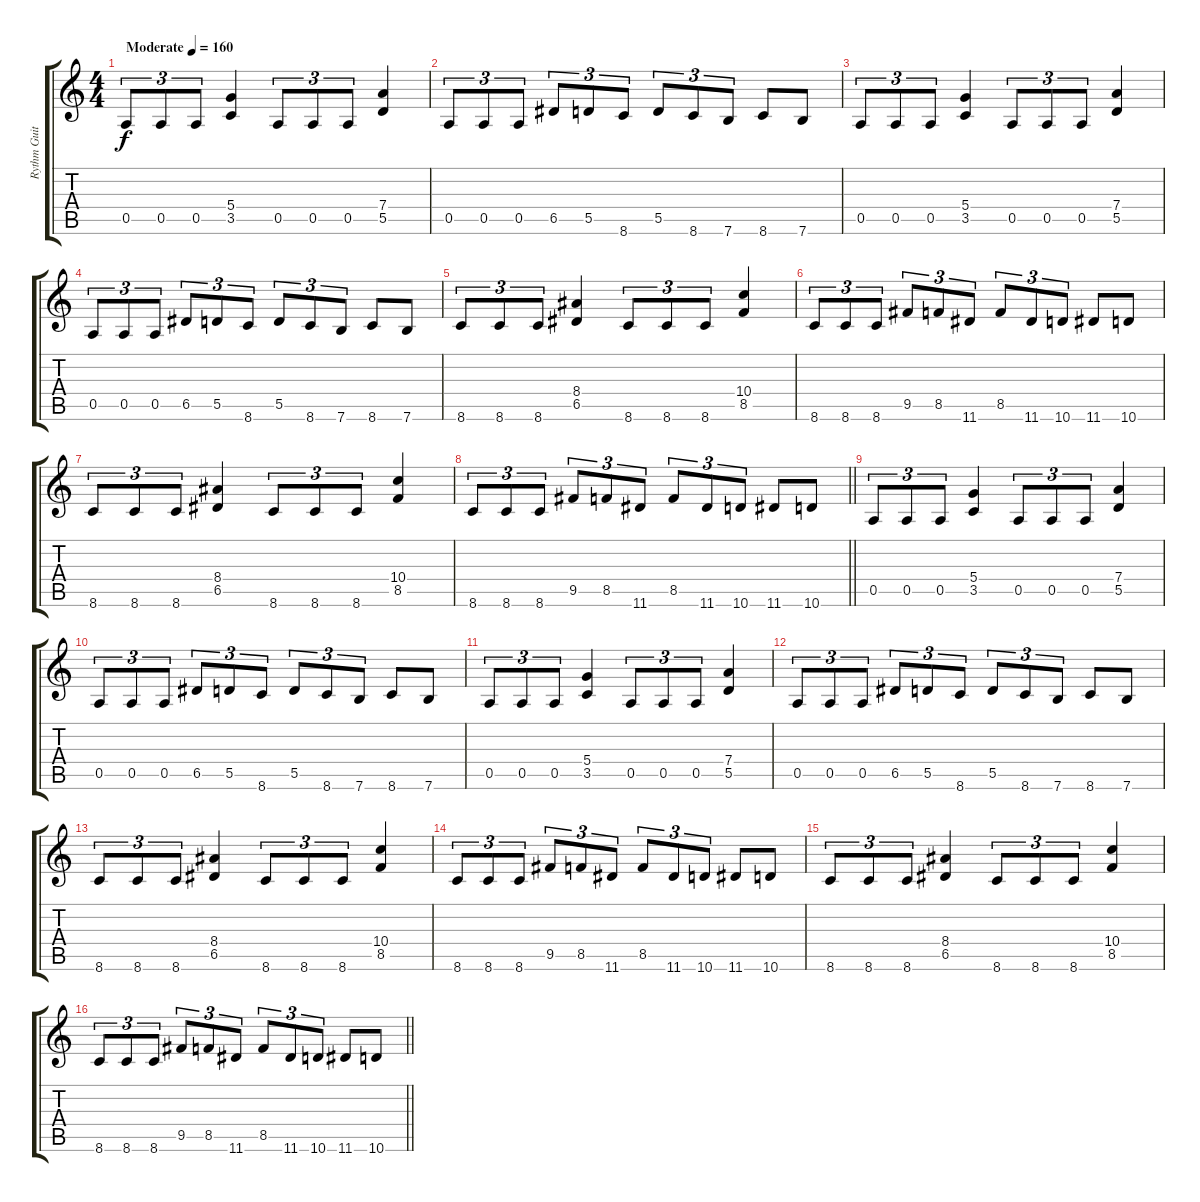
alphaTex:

\track ("Rythm Guitar" "Rythm Guit") {instrument distortionguitar}
\staff {score tabs}
\tuning (E4 B3 G3 D3 A2 E2) {hide}
\ts (4 4)
\tempo (160 "Moderate")
\clef g2
\ks c
0.5.8{tu (3 2) dy f instrument distortionguitar} 0.5.8{tu (3 2)} 0.5.8{tu (3 2)} (5.4 3.5).4 0.5.8{tu (3 2)} 0.5.8{tu (3 2)} 0.5.8{tu (3 2)} (7.4 5.5).4 |
0.5.8{tu (3 2)} 0.5.8{tu (3 2)} 0.5.8{tu (3 2)} 6.5.8{tu (3 2)} 5.5.8{tu (3 2)} 8.6.8{tu (3 2)} 5.5.8{tu (3 2)} 8.6.8{tu (3 2)} 7.6.8{tu (3 2)} 8.6.8 7.6.8 |
0.5.8{tu (3 2)} 0.5.8{tu (3 2)} 0.5.8{tu (3 2)} (5.4 3.5).4 0.5.8{tu (3 2)} 0.5.8{tu (3 2)} 0.5.8{tu (3 2)} (7.4 5.5).4 |
0.5.8{tu (3 2)} 0.5.8{tu (3 2)} 0.5.8{tu (3 2)} 6.5.8{tu (3 2)} 5.5.8{tu (3 2)} 8.6.8{tu (3 2)} 5.5.8{tu (3 2)} 8.6.8{tu (3 2)} 7.6.8{tu (3 2)} 8.6.8 7.6.8 |
8.6.8{tu (3 2)} 8.6.8{tu (3 2)} 8.6.8{tu (3 2)} (8.4 6.5).4 8.6.8{tu (3 2)} 8.6.8{tu (3 2)} 8.6.8{tu (3 2)} (10.4 8.5).4 |
8.6.8{tu (3 2)} 8.6.8{tu (3 2)} 8.6.8{tu (3 2)} 9.5.8{tu (3 2)} 8.5.8{tu (3 2)} 11.6.8{tu (3 2)} 8.5.8{tu (3 2)} 11.6.8{tu (3 2)} 10.6.8{tu (3 2)} 11.6.8 10.6.8 |
8.6.8{tu (3 2)} 8.6.8{tu (3 2)} 8.6.8{tu (3 2)} (8.4 6.5).4 8.6.8{tu (3 2)} 8.6.8{tu (3 2)} 8.6.8{tu (3 2)} (10.4 8.5).4 |
\barLineRight lightlight
8.6.8{tu (3 2)} 8.6.8{tu (3 2)} 8.6.8{tu (3 2)} 9.5.8{tu (3 2)} 8.5.8{tu (3 2)} 11.6.8{tu (3 2)} 8.5.8{tu (3 2)} 11.6.8{tu (3 2)} 10.6.8{tu (3 2)} 11.6.8 10.6.8 |
0.5.8{tu (3 2)} 0.5.8{tu (3 2)} 0.5.8{tu (3 2)} (5.4 3.5).4 0.5.8{tu (3 2)} 0.5.8{tu (3 2)} 0.5.8{tu (3 2)} (7.4 5.5).4 |
0.5.8{tu (3 2)} 0.5.8{tu (3 2)} 0.5.8{tu (3 2)} 6.5.8{tu (3 2)} 5.5.8{tu (3 2)} 8.6.8{tu (3 2)} 5.5.8{tu (3 2)} 8.6.8{tu (3 2)} 7.6.8{tu (3 2)} 8.6.8 7.6.8 |
0.5.8{tu (3 2)} 0.5.8{tu (3 2)} 0.5.8{tu (3 2)} (5.4 3.5).4 0.5.8{tu (3 2)} 0.5.8{tu (3 2)} 0.5.8{tu (3 2)} (7.4 5.5).4 |
0.5.8{tu (3 2)} 0.5.8{tu (3 2)} 0.5.8{tu (3 2)} 6.5.8{tu (3 2)} 5.5.8{tu (3 2)} 8.6.8{tu (3 2)} 5.5.8{tu (3 2)} 8.6.8{tu (3 2)} 7.6.8{tu (3 2)} 8.6.8 7.6.8 |
8.6.8{tu (3 2)} 8.6.8{tu (3 2)} 8.6.8{tu (3 2)} (8.4 6.5).4 8.6.8{tu (3 2)} 8.6.8{tu (3 2)} 8.6.8{tu (3 2)} (10.4 8.5).4 |
8.6.8{tu (3 2)} 8.6.8{tu (3 2)} 8.6.8{tu (3 2)} 9.5.8{tu (3 2)} 8.5.8{tu (3 2)} 11.6.8{tu (3 2)} 8.5.8{tu (3 2)} 11.6.8{tu (3 2)} 10.6.8{tu (3 2)} 11.6.8 10.6.8 |
8.6.8{tu (3 2)} 8.6.8{tu (3 2)} 8.6.8{tu (3 2)} (8.4 6.5).4 8.6.8{tu (3 2)} 8.6.8{tu (3 2)} 8.6.8{tu (3 2)} (10.4 8.5).4 |
\barLineRight lightlight
8.6.8{tu (3 2)} 8.6.8{tu (3 2)} 8.6.8{tu (3 2)} 9.5.8{tu (3 2)} 8.5.8{tu (3 2)} 11.6.8{tu (3 2)} 8.5.8{tu (3 2)} 11.6.8{tu (3 2)} 10.6.8{tu (3 2)} 11.6.8 10.6.8
